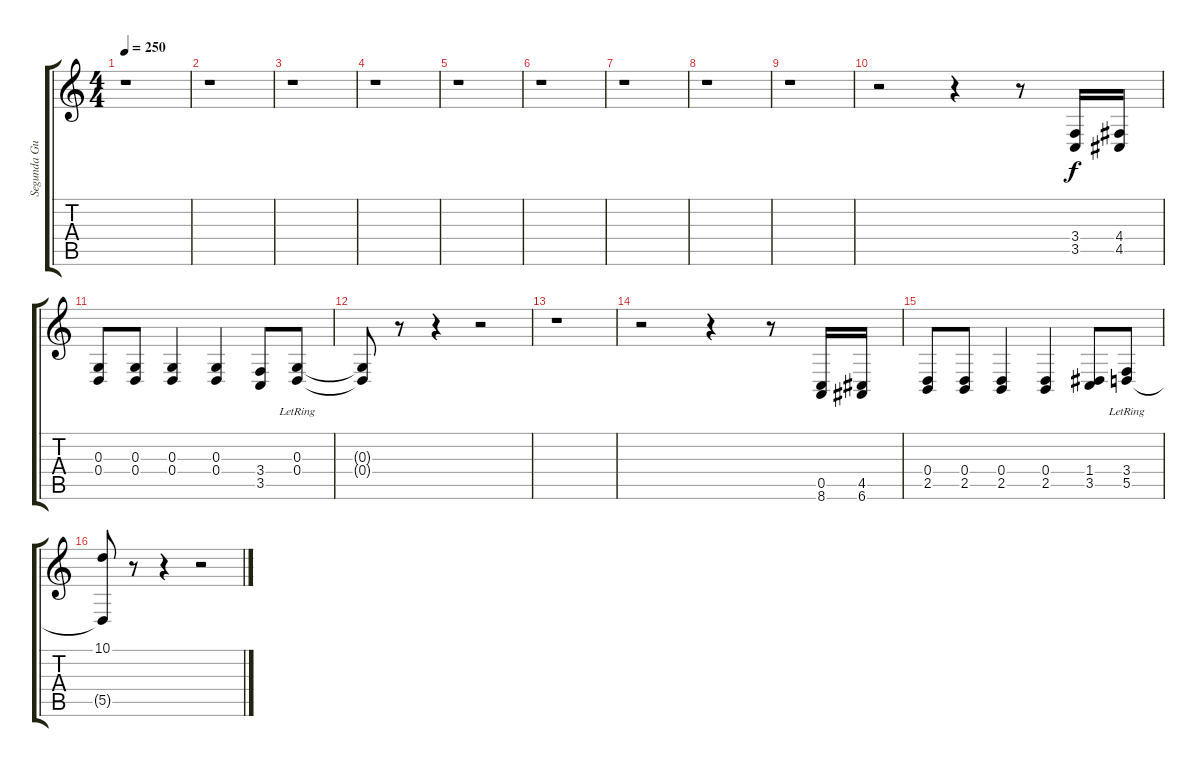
\track ("Segunda Guitarra" "Segunda Gu") {instrument pad3polysynth}
\staff {score tabs}
\tuning (E4 B3 G3 D3 A2 E2) {hide}
\ts (4 4)
\tempo 250
\clef g2
\ks c
r.1{dy f} |
r.1 |
r.1 |
r.1 |
r.1 |
r.1 |
r.1 |
r.1 |
r.1 |
r.2 r.4 r.8 (3.4 3.5).16 (4.4 4.5).16 |
(0.3 0.4).8 (0.3 0.4).8 (0.3 0.4).4 (0.3 0.4).4 (3.4 3.5).8 (0.3{lr} 0.4{lr}).8 |
(0.3{t} 0.4{t}).8 r.8 r.4 r.2 |
r.1 |
r.2 r.4 r.8 (0.5 8.6).16 (4.5 6.6).16 |
(0.4 2.5).8 (0.4 2.5).8 (0.4 2.5).4 (0.4 2.5).4 (1.4 3.5).8 (3.4{lr} 5.5{lr}).8 |
(10.1 5.5{t}).8 r.8 r.4 r.2
